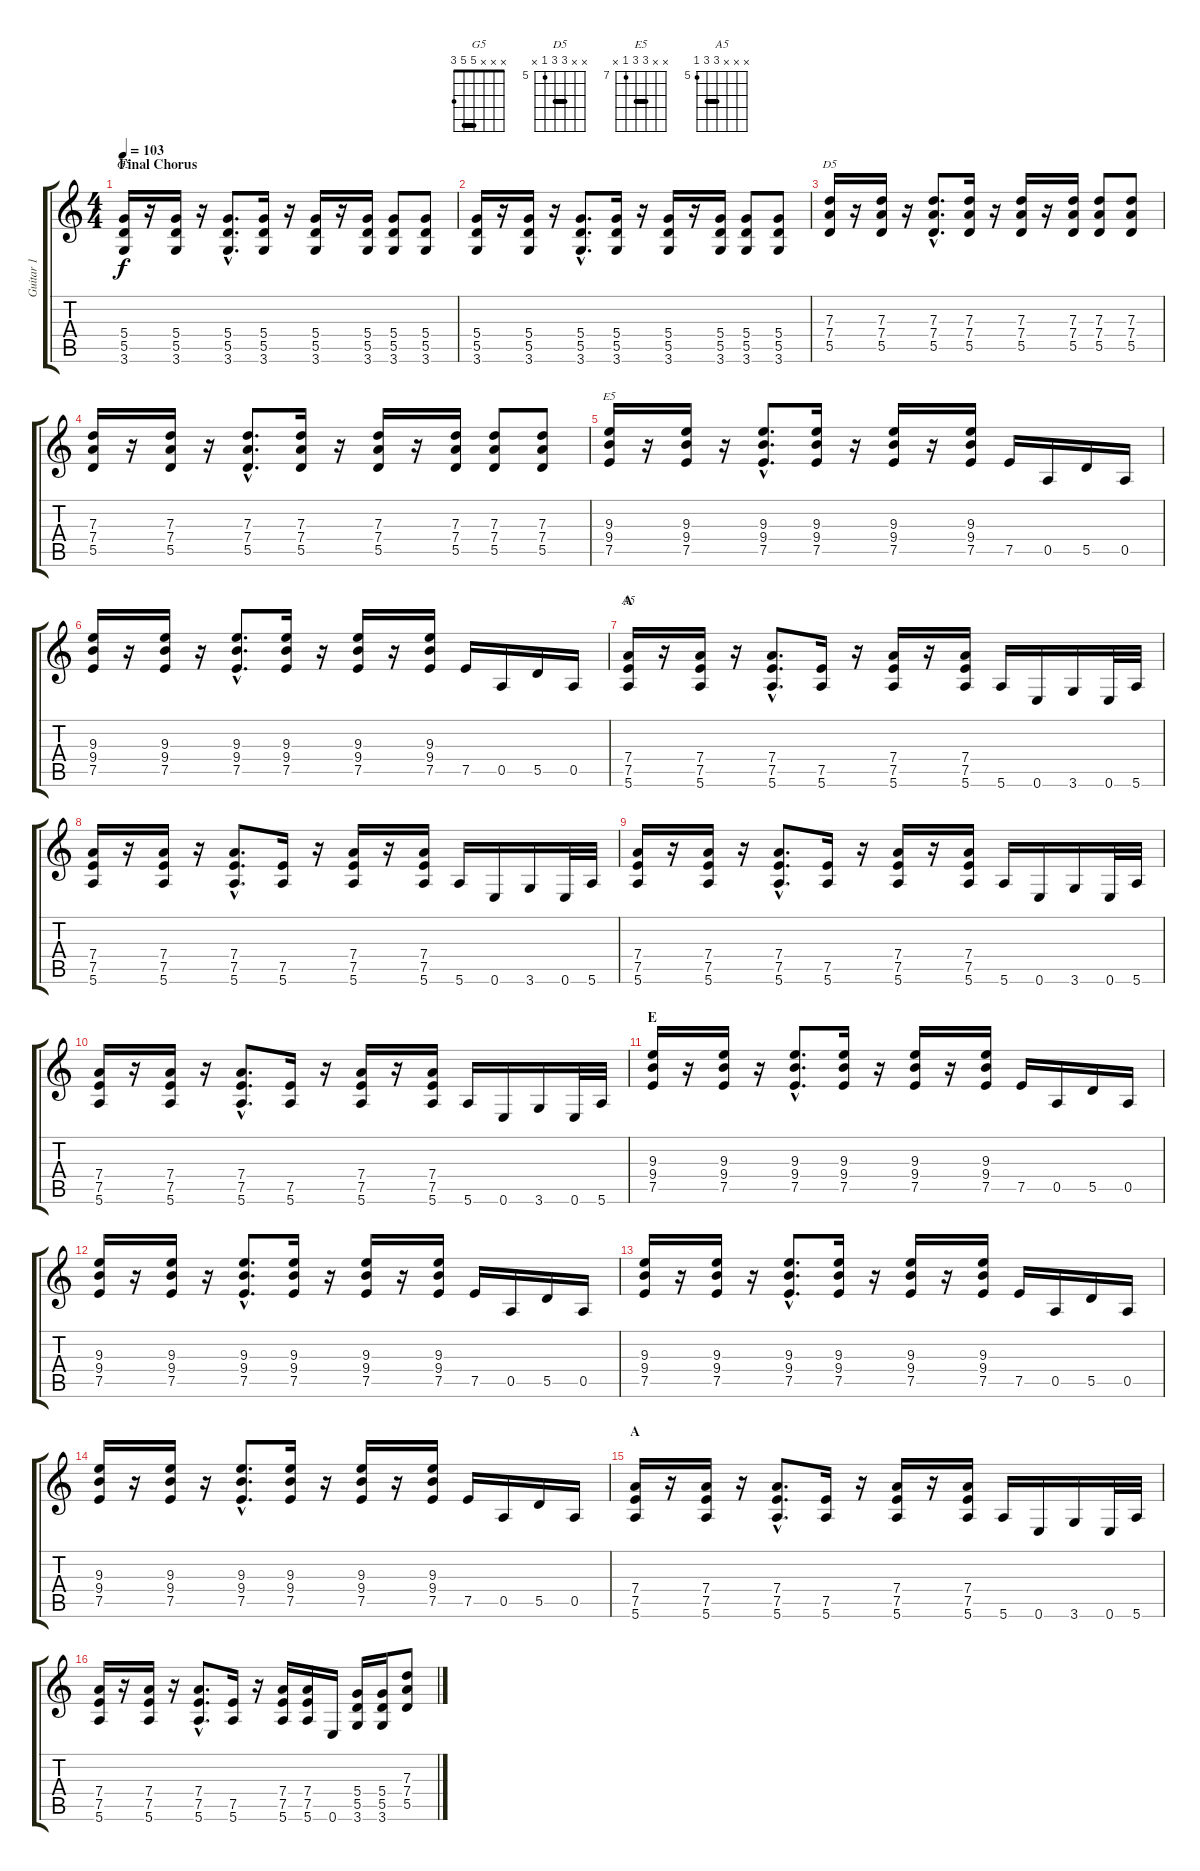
\track ("Guitar 1" "Guitar 1") {instrument electricguitarclean}
\staff {score tabs}
\tuning (E4 B3 G3 D3 A2 E2) {hide}
\chord ("G5" x x x 5 5 3) {barre 5}
\chord ("D5" x x 7 7 5 x) {firstfret 5 barre 7}
\chord ("E5" x x 9 9 7 x) {firstfret 7 barre 9}
\chord ("A5" x x x 7 7 5) {firstfret 5 barre 7}
\ts (4 4)
\section ("" "Final Chorus")
\tempo 103
\clef g2
\ks c
(5.4 5.5 3.6).16{ch "G5" dy f} r.16 (5.4 5.5 3.6).16 r.16 (5.4{hac} 5.5{hac} 3.6{hac}).8{d} (5.4 5.5 3.6).16 r.16 (5.4 5.5 3.6).16 r.16 (5.4 5.5 3.6).16 (5.4 5.5 3.6).8 (5.4 5.5 3.6).8 |
(5.4 5.5 3.6).16 r.16 (5.4 5.5 3.6).16 r.16 (5.4{hac} 5.5{hac} 3.6{hac}).8{d} (5.4 5.5 3.6).16 r.16 (5.4 5.5 3.6).16 r.16 (5.4 5.5 3.6).16 (5.4 5.5 3.6).8 (5.4 5.5 3.6).8 |
(7.3 7.4 5.5).16{ch "D5"} r.16 (7.3 7.4 5.5).16 r.16 (7.3{hac} 7.4{hac} 5.5{hac}).8{d} (7.3 7.4 5.5).16 r.16 (7.3 7.4 5.5).16 r.16 (7.3 7.4 5.5).16 (7.3 7.4 5.5).8 (7.3 7.4 5.5).8 |
(7.3 7.4 5.5).16 r.16 (7.3 7.4 5.5).16 r.16 (7.3{hac} 7.4{hac} 5.5{hac}).8{d} (7.3 7.4 5.5).16 r.16 (7.3 7.4 5.5).16 r.16 (7.3 7.4 5.5).16 (7.3 7.4 5.5).8 (7.3 7.4 5.5).8 |
(9.3 9.4 7.5).16{ch "E5"} r.16 (9.3 9.4 7.5).16 r.16 (9.3{hac} 9.4{hac} 7.5{hac}).8{d} (9.3 9.4 7.5).16 r.16 (9.3 9.4 7.5).16 r.16 (9.3 9.4 7.5).16 7.5.16 0.5.16 5.5.16 0.5.16 |
(9.3 9.4 7.5).16 r.16 (9.3 9.4 7.5).16 r.16 (9.3{hac} 9.4{hac} 7.5{hac}).8{d} (9.3 9.4 7.5).16 r.16 (9.3 9.4 7.5).16 r.16 (9.3 9.4 7.5).16 7.5.16 0.5.16 5.5.16 0.5.16 |
\section ("" "A")
(7.4 7.5 5.6).16{ch "A5"} r.16 (7.4 7.5 5.6).16 r.16 (7.4{hac} 7.5{hac} 5.6{hac}).8{d} (7.5 5.6).16 r.16 (7.4 7.5 5.6).16 r.16 (7.4 7.5 5.6).16 5.6.16 0.6.16 3.6.16 0.6.32 5.6.32 |
(7.4 7.5 5.6).16 r.16 (7.4 7.5 5.6).16 r.16 (7.4{hac} 7.5{hac} 5.6{hac}).8{d} (7.5 5.6).16 r.16 (7.4 7.5 5.6).16 r.16 (7.4 7.5 5.6).16 5.6.16 0.6.16 3.6.16 0.6.32 5.6.32 |
(7.4 7.5 5.6).16 r.16 (7.4 7.5 5.6).16 r.16 (7.4{hac} 7.5{hac} 5.6{hac}).8{d} (7.5 5.6).16 r.16 (7.4 7.5 5.6).16 r.16 (7.4 7.5 5.6).16 5.6.16 0.6.16 3.6.16 0.6.32 5.6.32 |
(7.4 7.5 5.6).16 r.16 (7.4 7.5 5.6).16 r.16 (7.4{hac} 7.5{hac} 5.6{hac}).8{d} (7.5 5.6).16 r.16 (7.4 7.5 5.6).16 r.16 (7.4 7.5 5.6).16 5.6.16 0.6.16 3.6.16 0.6.32 5.6.32 |
\section ("" "E")
(9.3 9.4 7.5).16 r.16 (9.3 9.4 7.5).16 r.16 (9.3{hac} 9.4{hac} 7.5{hac}).8{d} (9.3 9.4 7.5).16 r.16 (9.3 9.4 7.5).16 r.16 (9.3 9.4 7.5).16 7.5.16 0.5.16 5.5.16 0.5.16 |
(9.3 9.4 7.5).16 r.16 (9.3 9.4 7.5).16 r.16 (9.3{hac} 9.4{hac} 7.5{hac}).8{d} (9.3 9.4 7.5).16 r.16 (9.3 9.4 7.5).16 r.16 (9.3 9.4 7.5).16 7.5.16 0.5.16 5.5.16 0.5.16 |
(9.3 9.4 7.5).16 r.16 (9.3 9.4 7.5).16 r.16 (9.3{hac} 9.4{hac} 7.5{hac}).8{d} (9.3 9.4 7.5).16 r.16 (9.3 9.4 7.5).16 r.16 (9.3 9.4 7.5).16 7.5.16 0.5.16 5.5.16 0.5.16 |
(9.3 9.4 7.5).16{volume 4} r.16 (9.3 9.4 7.5).16 r.16 (9.3{hac} 9.4{hac} 7.5{hac}).8{d} (9.3 9.4 7.5).16 r.16 (9.3 9.4 7.5).16 r.16 (9.3 9.4 7.5).16 7.5.16 0.5.16 5.5.16 0.5.16 |
\section ("" "A")
(7.4 7.5 5.6).16 r.16 (7.4 7.5 5.6).16 r.16 (7.4{hac} 7.5{hac} 5.6{hac}).8{d} (7.5 5.6).16 r.16 (7.4 7.5 5.6).16 r.16 (7.4 7.5 5.6).16 5.6.16 0.6.16 3.6.16 0.6.32 5.6.32 |
(7.4 7.5 5.6).16 r.16 (7.4 7.5 5.6).16 r.16 (7.4{hac} 7.5{hac} 5.6{hac}).8{d} (7.5 5.6).16 r.16 (7.4 7.5 5.6).16 (7.4 7.5 5.6).16 0.6.16 (5.4 5.5 3.6).16 (5.4 5.5 3.6).16 (7.3 7.4 5.5).8
